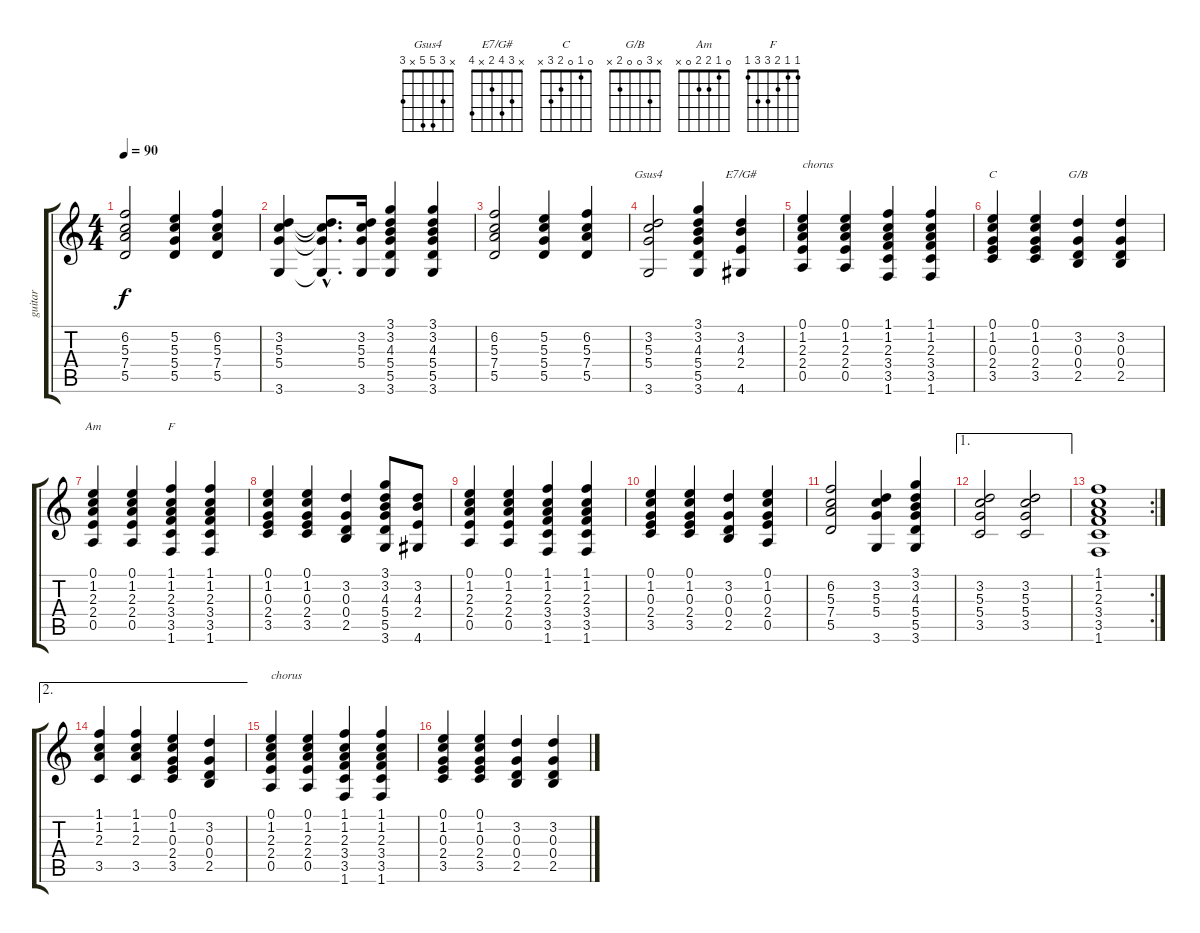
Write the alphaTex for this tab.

\track ("guitar" "guitar") {instrument acousticguitarnylon}
\staff {score tabs}
\tuning (E4 B3 G3 D3 A2 E2) {hide}
\chord ("Gsus4" x 3 5 5 x 3)
\chord ("E7/G#" x 3 4 2 x 4)
\chord ("C" 0 1 0 2 3 x)
\chord ("G/B" x 3 0 0 2 x)
\chord ("Am" 0 1 2 2 0 x)
\chord ("F" 1 1 2 3 3 1)
\ts (4 4)
\tempo 90
\clef g2
\ks c
(6.2 5.3 7.4 5.5).2{dy f} (5.2 5.3 5.4 5.5).4 (6.2 5.3 7.4 5.5).4 |
(3.2 5.3 5.4 3.6).4 (3.2{hac t} 5.3{hac t} 5.4{hac t} 3.6{hac t}).8{d} (3.2 5.3 5.4 3.6).16 (3.1 3.2 4.3 5.4 5.5 3.6).4 (3.1 3.2 4.3 5.4 5.5 3.6).4 |
(6.2 5.3 7.4 5.5).2 (5.2 5.3 5.4 5.5).4 (6.2 5.3 7.4 5.5).4 |
(3.2 5.3 5.4 3.6).2{ch "Gsus4"} (3.1 3.2 4.3 5.4 5.5 3.6).4 (3.2 4.3 2.4 4.6).4{ch "E7/G#"} |
(0.1 1.2 2.3 2.4 0.5).4{txt "chorus"} (0.1 1.2 2.3 2.4 0.5).4 (1.1 1.2 2.3 3.4 3.5 1.6).4 (1.1 1.2 2.3 3.4 3.5 1.6).4 |
(0.1 1.2 0.3 2.4 3.5).4{ch "C"} (0.1 1.2 0.3 2.4 3.5).4 (3.2 0.3 0.4 2.5).4{ch "G/B"} (3.2 0.3 0.4 2.5).4 |
(0.1 1.2 2.3 2.4 0.5).4{ch "Am"} (0.1 1.2 2.3 2.4 0.5).4 (1.1 1.2 2.3 3.4 3.5 1.6).4{ch "F"} (1.1 1.2 2.3 3.4 3.5 1.6).4 |
(0.1 1.2 0.3 2.4 3.5).4 (0.1 1.2 0.3 2.4 3.5).4 (3.2 0.3 0.4 2.5).4 (3.1 3.2 4.3 5.4 5.5 3.6).8 (3.2 4.3 2.4 4.6).8 |
(0.1 1.2 2.3 2.4 0.5).4 (0.1 1.2 2.3 2.4 0.5).4 (1.1 1.2 2.3 3.4 3.5 1.6).4 (1.1 1.2 2.3 3.4 3.5 1.6).4 |
(0.1 1.2 0.3 2.4 3.5).4 (0.1 1.2 0.3 2.4 3.5).4 (3.2 0.3 0.4 2.5).4 (0.1 1.2 0.3 2.4 0.5).4 |
(6.2 5.3 7.4 5.5).2 (3.2 5.3 5.4 3.6).4 (3.1 3.2 4.3 5.4 5.5 3.6).4 |
\ae 1
(3.2 5.3 5.4 3.5).2 (3.2 5.3 5.4 3.5).2 |
\rc 2
(1.1 1.2 2.3 3.4 3.5 1.6).1 |
\ae 2
(1.1 1.2 2.3 3.5).4 (1.1 1.2 2.3 3.5).4 (0.1 1.2 0.3 2.4 3.5).4 (3.2 0.3 0.4 2.5).4 |
(0.1 1.2 2.3 2.4 0.5).4{txt "chorus"} (0.1 1.2 2.3 2.4 0.5).4 (1.1 1.2 2.3 3.4 3.5 1.6).4 (1.1 1.2 2.3 3.4 3.5 1.6).4 |
(0.1 1.2 0.3 2.4 3.5).4 (0.1 1.2 0.3 2.4 3.5).4 (3.2 0.3 0.4 2.5).4 (3.2 0.3 0.4 2.5).4
